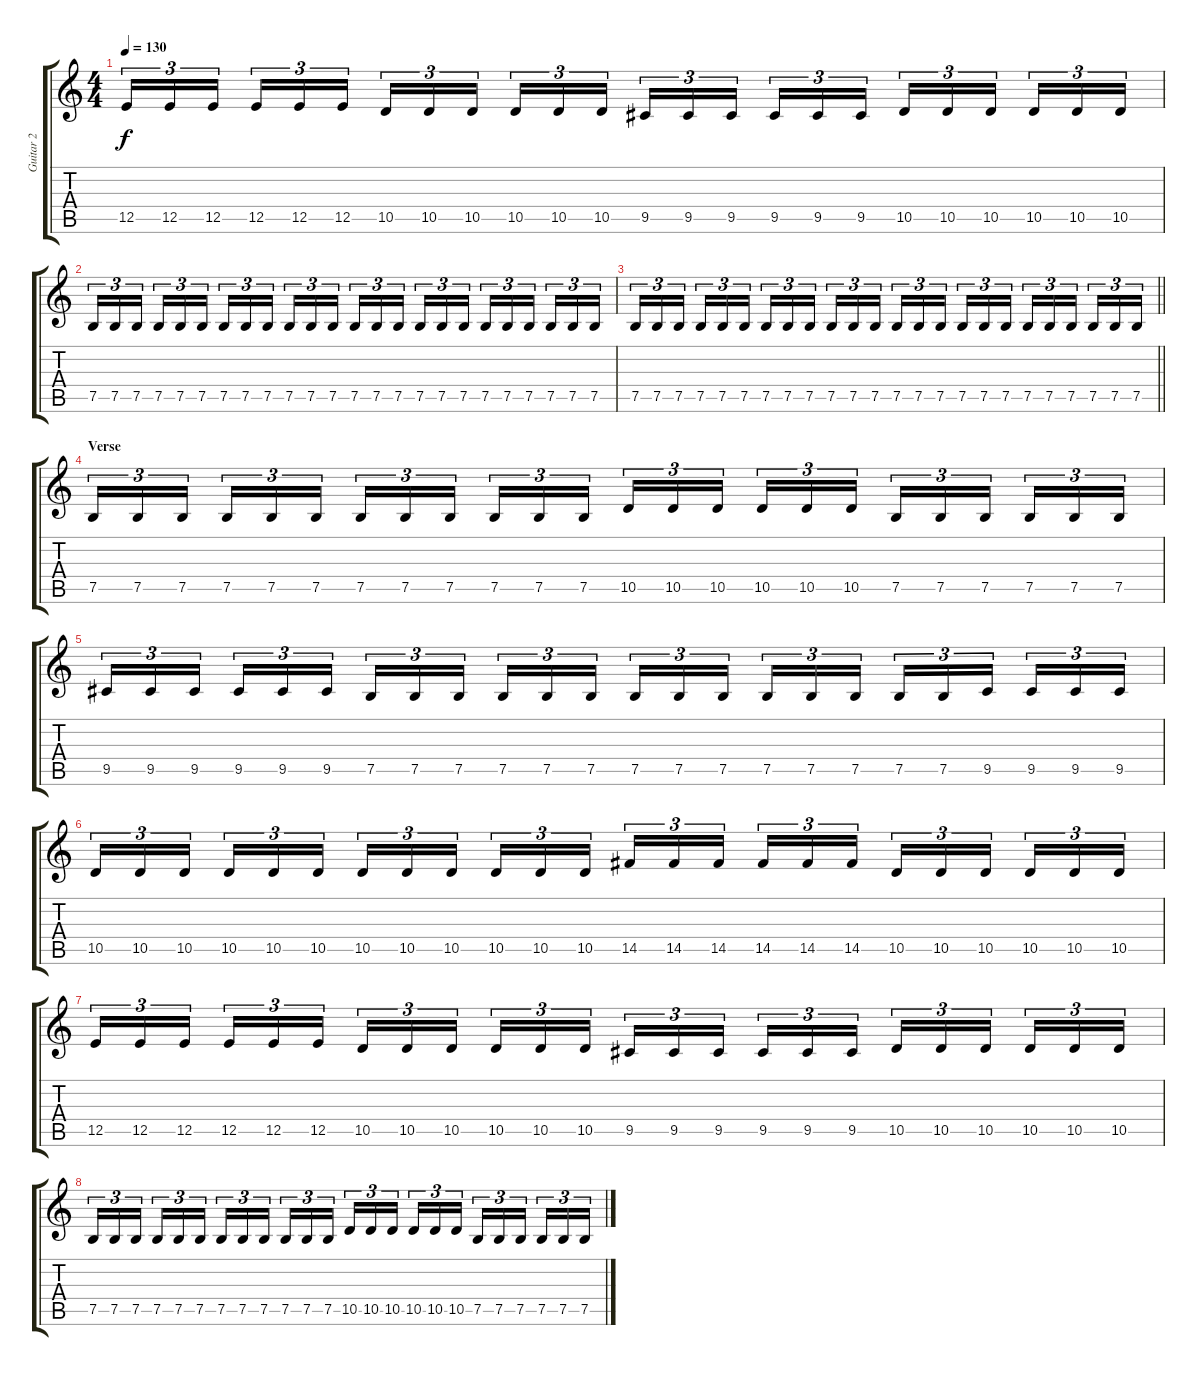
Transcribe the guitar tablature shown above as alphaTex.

\track ("Guitar 2" "Guitar 2") {instrument distortionguitar}
\staff {score tabs}
\tuning (B3 Gb3 D3 A2 E2 B1) {hide}
\ts (4 4)
\tempo 130
\clef g2
\ks c
12.5.16{tu (3 2) dy f} 12.5.16{tu (3 2)} 12.5.16{tu (3 2)} 12.5.16{tu (3 2)} 12.5.16{tu (3 2)} 12.5.16{tu (3 2)} 10.5.16{tu (3 2)} 10.5.16{tu (3 2)} 10.5.16{tu (3 2)} 10.5.16{tu (3 2)} 10.5.16{tu (3 2)} 10.5.16{tu (3 2)} 9.5.16{tu (3 2)} 9.5.16{tu (3 2)} 9.5.16{tu (3 2)} 9.5.16{tu (3 2)} 9.5.16{tu (3 2)} 9.5.16{tu (3 2)} 10.5.16{tu (3 2)} 10.5.16{tu (3 2)} 10.5.16{tu (3 2)} 10.5.16{tu (3 2)} 10.5.16{tu (3 2)} 10.5.16{tu (3 2)} |
7.5.16{tu (3 2)} 7.5.16{tu (3 2)} 7.5.16{tu (3 2)} 7.5.16{tu (3 2)} 7.5.16{tu (3 2)} 7.5.16{tu (3 2)} 7.5.16{tu (3 2)} 7.5.16{tu (3 2)} 7.5.16{tu (3 2)} 7.5.16{tu (3 2)} 7.5.16{tu (3 2)} 7.5.16{tu (3 2)} 7.5.16{tu (3 2)} 7.5.16{tu (3 2)} 7.5.16{tu (3 2)} 7.5.16{tu (3 2)} 7.5.16{tu (3 2)} 7.5.16{tu (3 2)} 7.5.16{tu (3 2)} 7.5.16{tu (3 2)} 7.5.16{tu (3 2)} 7.5.16{tu (3 2)} 7.5.16{tu (3 2)} 7.5.16{tu (3 2)} |
\barLineRight lightlight
7.5.16{tu (3 2)} 7.5.16{tu (3 2)} 7.5.16{tu (3 2)} 7.5.16{tu (3 2)} 7.5.16{tu (3 2)} 7.5.16{tu (3 2)} 7.5.16{tu (3 2)} 7.5.16{tu (3 2)} 7.5.16{tu (3 2)} 7.5.16{tu (3 2)} 7.5.16{tu (3 2)} 7.5.16{tu (3 2)} 7.5.16{tu (3 2)} 7.5.16{tu (3 2)} 7.5.16{tu (3 2)} 7.5.16{tu (3 2)} 7.5.16{tu (3 2)} 7.5.16{tu (3 2)} 7.5.16{tu (3 2)} 7.5.16{tu (3 2)} 7.5.16{tu (3 2)} 7.5.16{tu (3 2)} 7.5.16{tu (3 2)} 7.5.16{tu (3 2)} |
\section ("" "Verse")
7.5.16{tu (3 2)} 7.5.16{tu (3 2)} 7.5.16{tu (3 2)} 7.5.16{tu (3 2)} 7.5.16{tu (3 2)} 7.5.16{tu (3 2)} 7.5.16{tu (3 2)} 7.5.16{tu (3 2)} 7.5.16{tu (3 2)} 7.5.16{tu (3 2)} 7.5.16{tu (3 2)} 7.5.16{tu (3 2)} 10.5.16{tu (3 2)} 10.5.16{tu (3 2)} 10.5.16{tu (3 2)} 10.5.16{tu (3 2)} 10.5.16{tu (3 2)} 10.5.16{tu (3 2)} 7.5.16{tu (3 2)} 7.5.16{tu (3 2)} 7.5.16{tu (3 2)} 7.5.16{tu (3 2)} 7.5.16{tu (3 2)} 7.5.16{tu (3 2)} |
9.5.16{tu (3 2)} 9.5.16{tu (3 2)} 9.5.16{tu (3 2)} 9.5.16{tu (3 2)} 9.5.16{tu (3 2)} 9.5.16{tu (3 2)} 7.5.16{tu (3 2)} 7.5.16{tu (3 2)} 7.5.16{tu (3 2)} 7.5.16{tu (3 2)} 7.5.16{tu (3 2)} 7.5.16{tu (3 2)} 7.5.16{tu (3 2)} 7.5.16{tu (3 2)} 7.5.16{tu (3 2)} 7.5.16{tu (3 2)} 7.5.16{tu (3 2)} 7.5.16{tu (3 2)} 7.5.16{tu (3 2)} 7.5.16{tu (3 2)} 9.5.16{tu (3 2)} 9.5.16{tu (3 2)} 9.5.16{tu (3 2)} 9.5.16{tu (3 2)} |
10.5.16{tu (3 2)} 10.5.16{tu (3 2)} 10.5.16{tu (3 2)} 10.5.16{tu (3 2)} 10.5.16{tu (3 2)} 10.5.16{tu (3 2)} 10.5.16{tu (3 2)} 10.5.16{tu (3 2)} 10.5.16{tu (3 2)} 10.5.16{tu (3 2)} 10.5.16{tu (3 2)} 10.5.16{tu (3 2)} 14.5.16{tu (3 2)} 14.5.16{tu (3 2)} 14.5.16{tu (3 2)} 14.5.16{tu (3 2)} 14.5.16{tu (3 2)} 14.5.16{tu (3 2)} 10.5.16{tu (3 2)} 10.5.16{tu (3 2)} 10.5.16{tu (3 2)} 10.5.16{tu (3 2)} 10.5.16{tu (3 2)} 10.5.16{tu (3 2)} |
12.5.16{tu (3 2)} 12.5.16{tu (3 2)} 12.5.16{tu (3 2)} 12.5.16{tu (3 2)} 12.5.16{tu (3 2)} 12.5.16{tu (3 2)} 10.5.16{tu (3 2)} 10.5.16{tu (3 2)} 10.5.16{tu (3 2)} 10.5.16{tu (3 2)} 10.5.16{tu (3 2)} 10.5.16{tu (3 2)} 9.5.16{tu (3 2)} 9.5.16{tu (3 2)} 9.5.16{tu (3 2)} 9.5.16{tu (3 2)} 9.5.16{tu (3 2)} 9.5.16{tu (3 2)} 10.5.16{tu (3 2)} 10.5.16{tu (3 2)} 10.5.16{tu (3 2)} 10.5.16{tu (3 2)} 10.5.16{tu (3 2)} 10.5.16{tu (3 2)} |
7.5.16{tu (3 2)} 7.5.16{tu (3 2)} 7.5.16{tu (3 2)} 7.5.16{tu (3 2)} 7.5.16{tu (3 2)} 7.5.16{tu (3 2)} 7.5.16{tu (3 2)} 7.5.16{tu (3 2)} 7.5.16{tu (3 2)} 7.5.16{tu (3 2)} 7.5.16{tu (3 2)} 7.5.16{tu (3 2)} 10.5.16{tu (3 2)} 10.5.16{tu (3 2)} 10.5.16{tu (3 2)} 10.5.16{tu (3 2)} 10.5.16{tu (3 2)} 10.5.16{tu (3 2)} 7.5.16{tu (3 2)} 7.5.16{tu (3 2)} 7.5.16{tu (3 2)} 7.5.16{tu (3 2)} 7.5.16{tu (3 2)} 7.5.16{tu (3 2)}
